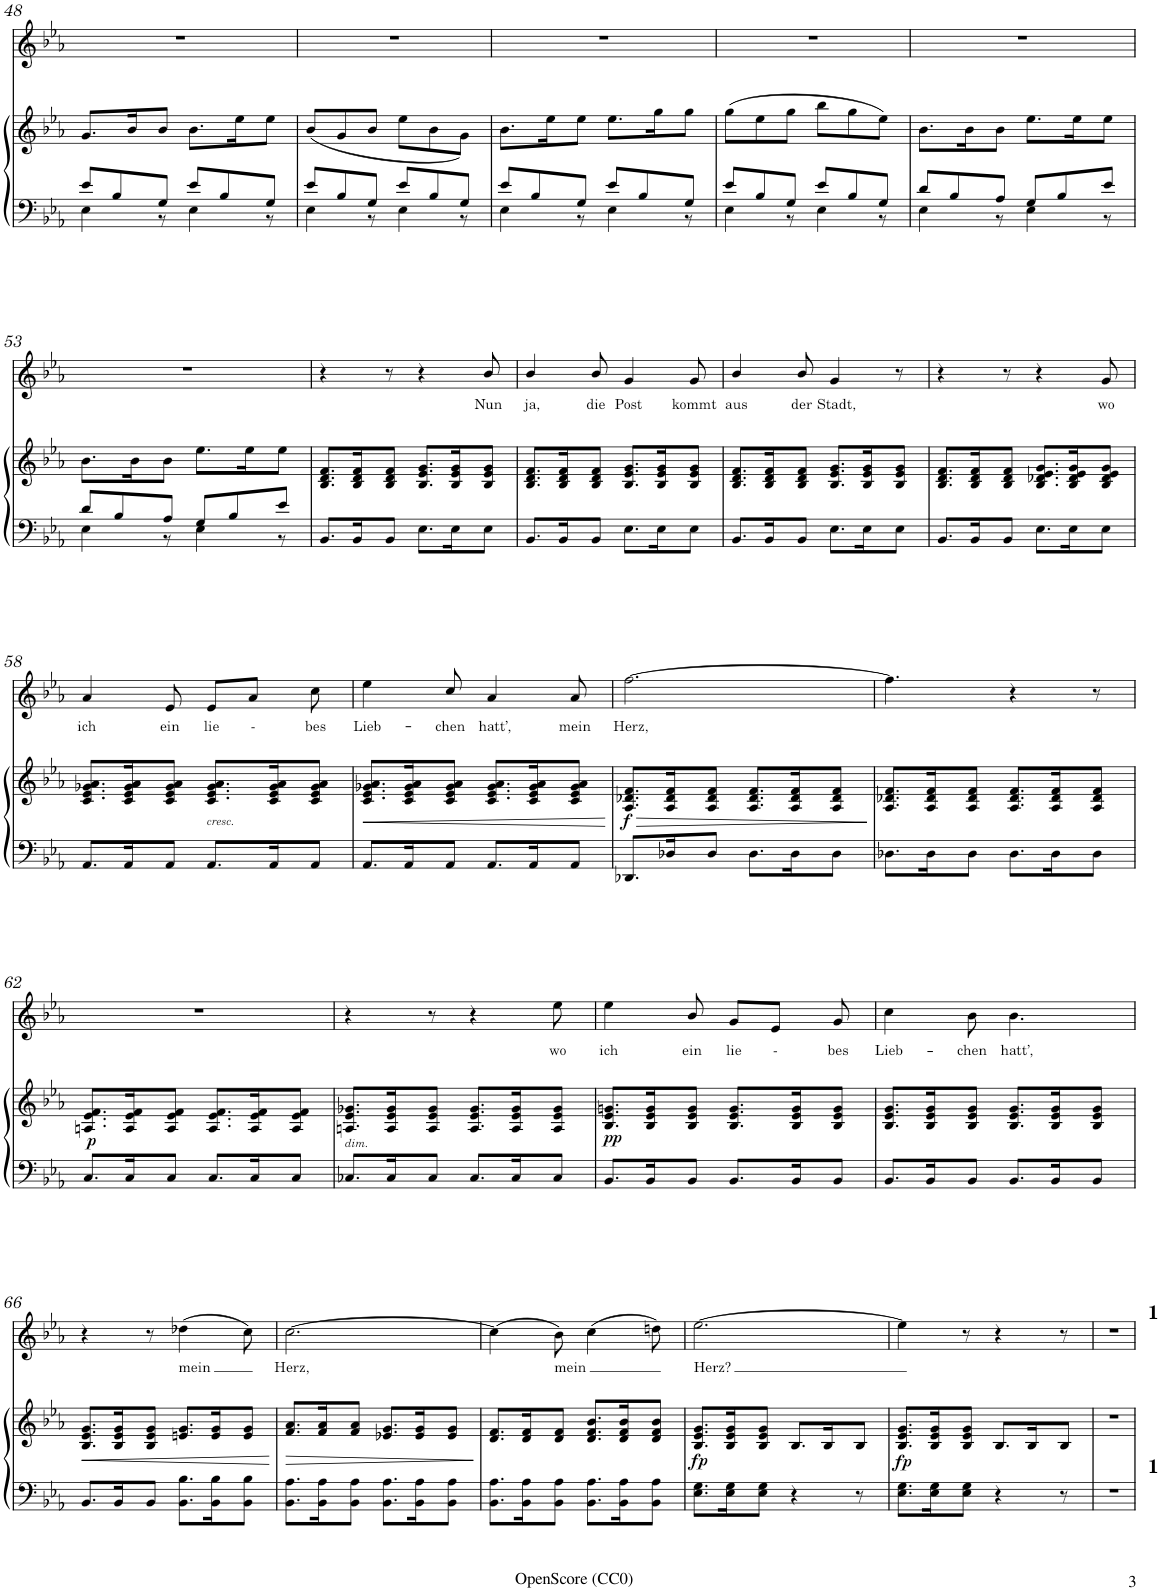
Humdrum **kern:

**kern	**kern	**dynam	**kern	**text
*part2	*part2	*part2	*part1	*part1
*staff3	*staff2	*staff2/3	*staff1	*staff1
*I"Pianoforte	*	*	*I"Singstimme Voice	*
*I'Pno	*	*	*	*
!!LO:PB:g=z
*clefF4	*clefG2	*	*clefG2	*
*k[b-e-a-]	*k[b-e-a-]	*	*k[b-e-a-]	*
*M6/8	*M6/8	*	*M6/8	*
=48	=48	=48	=48	=48
*^	*	*	*	*
8e-/L	4E-\	8.g/L	.	2.r	.
8B-/	.	.	.	.	.
.	.	16b-/K	.	.	.
8G/J	8r	8b-/J	.	.	.
8e-/L	4E-\	8.b-\L	.	.	.
8B-/	.	.	.	.	.
.	.	16ee-\K	.	.	.
8G/J	8r	8ee-\J	.	.	.
=49	=49	=49	=49	=49	=49
8e-/L	4E-\	(<8b-/L	.	2.r	.
8B-/	.	8g/	.	.	.
8G/J	8r	8b-/J	.	.	.
8e-/L	4E-\	8ee-\L	.	.	.
8B-/	.	8b-\	.	.	.
8G/J	8r	8g\J)	.	.	.
=50	=50	=50	=50	=50	=50
8e-/L	4E-\	8.b-\L	.	2.r	.
8B-/	.	.	.	.	.
.	.	16ee-\K	.	.	.
8G/J	8r	8ee-\J	.	.	.
8e-/L	4E-\	8.ee-\L	.	.	.
8B-/	.	.	.	.	.
.	.	16gg\K	.	.	.
8G/J	8r	8gg\J	.	.	.
=51	=51	=51	=51	=51	=51
8e-/L	4E-\	(8gg\L	.	2.r	.
8B-/	.	8ee-\	.	.	.
8G/J	8r	8gg\J	.	.	.
8e-/L	4E-\	8bb-\L	.	.	.
8B-/	.	8gg\	.	.	.
8G/J	8r	8ee-\J)	.	.	.
=52	=52	=52	=52	=52	=52
8d/L	4E-\	8.b-\L	.	2.r	.
8B-/	.	.	.	.	.
.	.	16b-\K	.	.	.
8A-/J	8r	8b-\J	.	.	.
8G/L	4E-\	8.ee-\L	.	.	.
8B-/	.	.	.	.	.
.	.	16ee-\K	.	.	.
8e-/J	8r	8ee-\J	.	.	.
!!LO:LB:g=z
=53	=53	=53	=53	=53	=53
8d/L	4E-\	8.b-\L	.	2.r	.
8B-/	.	.	.	.	.
.	.	16b-\K	.	.	.
8A-/J	8r	8b-\J	.	.	.
8G/L	4E-\	8.ee-\L	.	.	.
8B-/	.	.	.	.	.
.	.	16ee-\K	.	.	.
8e-/J	8r	8ee-\J	.	.	.
*v	*v	*	*	*	*
=54	=54	=54	=54	=54
8.BB-/L	8.B-/ 8.d/ 8.f/L	.	4r	.
16BB-/K	16B-/ 16d/ 16f/K	.	.	.
8BB-/J	8B-/ 8d/ 8f/J	.	8r	.
8.E-\L	8.B-/ 8.e-/ 8.g/L	.	4r	.
16E-\K	16B-/ 16e-/ 16g/K	.	.	.
!	!	!	!	!LO:LY:b
8E-\J	8B-/ 8e-/ 8g/J	.	8b-/	Nun
=55	=55	=55	=55	=55
!	!	!	!	!LO:LY:b
8.BB-/L	8.B-/ 8.d/ 8.f/L	.	4b-/	ja,
16BB-/K	16B-/ 16d/ 16f/K	.	.	.
!	!	!	!	!LO:LY:b
8BB-/J	8B-/ 8d/ 8f/J	.	8b-/	die
!	!	!	!	!LO:LY:b
8.E-\L	8.B-/ 8.e-/ 8.g/L	.	4g/	Post
16E-\K	16B-/ 16e-/ 16g/K	.	.	.
!	!	!	!	!LO:LY:b
8E-\J	8B-/ 8e-/ 8g/J	.	8g/	kommt
=56	=56	=56	=56	=56
!	!	!	!	!LO:LY:b
8.BB-/L	8.B-/ 8.d/ 8.f/L	.	4b-/	aus
16BB-/K	16B-/ 16d/ 16f/K	.	.	.
!	!	!	!	!LO:LY:b
8BB-/J	8B-/ 8d/ 8f/J	.	8b-/	der
!	!	!	!	!LO:LY:b
8.E-\L	8.B-/ 8.e-/ 8.g/L	.	4g/	Stadt,
16E-\K	16B-/ 16e-/ 16g/K	.	.	.
8E-\J	8B-/ 8e-/ 8g/J	.	8r	.
=57	=57	=57	=57	=57
8.BB-/L	8.B-/ 8.d/ 8.f/L	.	4r	.
16BB-/K	16B-/ 16d/ 16f/K	.	.	.
8BB-/J	8B-/ 8d/ 8f/J	.	8r	.
8.E-\L	8.B-/ 8.d-X/ 8.e-/ 8.g/L	.	4r	.
16E-\K	16B-/ 16d-/ 16e-/ 16g/K	.	.	.
!	!	!	!	!LO:LY:b
8E-\J	8B-/ 8d-/ 8e-/ 8g/J	.	8g/	wo
!!LO:LB:g=z
=58	=58	=58	=58	=58
!	!	!	!	!LO:LY:b
8.AA-/L	8.c/ 8.e-/ 8.g-X/ 8.a-/L	.	4a-/	ich
16AA-/K	16c/ 16e-/ 16g-/ 16a-/K	.	.	.
!	!	!	!	!LO:LY:b
8AA-/J	8c/ 8e-/ 8g-/ 8a-/J	.	8e-/	ein
!	!LO:TX:b:i:t=cresc.	!	!	!
!	!	!	!	!LO:LY:b
8.AA-/L	8.c/ 8.e-/ 8.g-/ 8.a-/L	.	8e-/L	lie
!	!	!	!	!LO:LY:b
.	.	.	8a-/J	-
16AA-/K	16c/ 16e-/ 16g-/ 16a-/K	.	.	.
!	!	!	!	!LO:LY:b
8AA-/J	8c/ 8e-/ 8g-/ 8a-/J	.	8cc\	bes
=59	=59	=59	=59	=59
!	!	!LO:HP:b	!	!LO:LY:b
8.AA-/L	8.c/ 8.e-/ 8.g-X/ 8.a-/L	<	4ee-\	Lieb-
16AA-/K	16c/ 16e-/ 16g-/ 16a-/K	.	.	.
!	!	!	!	!LO:LY:b
8AA-/J	8c/ 8e-/ 8g-/ 8a-/J	.	8cc/	-chen
!	!	!	!	!LO:LY:b
8.AA-/L	8.c/ 8.e-/ 8.g-/ 8.a-/L	.	4a-/	hatt’,
16AA-/K	16c/ 16e-/ 16g-/ 16a-/K	.	.	.
!	!	!	!	!LO:LY:b
8AA-/J	8c/ 8e-/ 8g-/ 8a-/J	.	8a-/	mein
.	.	[	.	.
=60	=60	=60	=60	=60
!	!	!LO:HP:b	!	!LO:LY:b
!	!	!LO:DY:n=1:b	!	!
8.DD-X/L	8.A-/ 8.d-X/ 8.f/L	> f	[2.ff\	Herz,
16D-X/K	16A-/ 16d-/ 16f/K	.	.	.
8D-/J	8A-/ 8d-/ 8f/J	.	.	.
8.D-\L	8.A-/ 8.d-/ 8.f/L	.	.	.
16D-\K	16A-/ 16d-/ 16f/K	.	.	.
8D-\J	8A-/ 8d-/ 8f/J	.	.	.
.	.	]	.	.
=61	=61	=61	=61	=61
8.D-X\L	8.A-/ 8.d-X/ 8.f/L	.	4.ff\]	.
16D-\K	16A-/ 16d-/ 16f/K	.	.	.
8D-\J	8A-/ 8d-/ 8f/J	.	.	.
8.D-\L	8.A-/ 8.d-/ 8.f/L	.	4r	.
16D-\K	16A-/ 16d-/ 16f/K	.	.	.
8D-\J	8A-/ 8d-/ 8f/J	.	8r	.
!!LO:LB:g=z
=62	=62	=62	=62	=62
!	!	!LO:DY:b	!	!
8.C/L	8.An/ 8.e-/ 8.f/L	p	2.r	.
16C/K	16A/ 16e-/ 16f/K	.	.	.
8C/J	8A/ 8e-/ 8f/J	.	.	.
8.C/L	8.A/ 8.e-/ 8.f/L	.	.	.
16C/K	16A/ 16e-/ 16f/K	.	.	.
8C/J	8A/ 8e-/ 8f/J	.	.	.
=63	=63	=63	=63	=63
!	!LO:TX:b:i:t=dim.	!	!	!
8.C-X/L	8.An/ 8.e-/ 8.g-X/L	.	4r	.
16C-/K	16A/ 16e-/ 16g-/K	.	.	.
8C-/J	8A/ 8e-/ 8g-/J	.	8r	.
8.C-/L	8.A/ 8.e-/ 8.g-/L	.	4r	.
16C-/K	16A/ 16e-/ 16g-/K	.	.	.
!	!	!	!	!LO:LY:b
8C-/J	8A/ 8e-/ 8g-/J	.	8ee-\	wo
=64	=64	=64	=64	=64
!	!	!LO:DY:a=2	!	!LO:LY:b
8.BB-/L	8.B-/ 8.e-/ 8.gn/L	pp	4ee-\	ich
16BB-/K	16B-/ 16e-/ 16g/K	.	.	.
!	!	!	!	!LO:LY:b
8BB-/J	8B-/ 8e-/ 8g/J	.	8b-/	ein
!	!	!	!	!LO:LY:b
8.BB-/L	8.B-/ 8.e-/ 8.g/L	.	8g/L	lie
!	!	!	!	!LO:LY:b
.	.	.	8e-/J	-
16BB-/K	16B-/ 16e-/ 16g/K	.	.	.
!	!	!	!	!LO:LY:b
8BB-/J	8B-/ 8e-/ 8g/J	.	8g/	bes
=65	=65	=65	=65	=65
!	!	!	!	!LO:LY:b
8.BB-/L	8.B-/ 8.e-/ 8.g/L	.	4cc\	Lieb-
16BB-/K	16B-/ 16e-/ 16g/K	.	.	.
!	!	!	!	!LO:LY:b
8BB-/J	8B-/ 8e-/ 8g/J	.	8b-\	-chen
!	!	!	!	!LO:LY:b
8.BB-/L	8.B-/ 8.e-/ 8.g/L	.	4.b-\	hatt’,
16BB-/K	16B-/ 16e-/ 16g/K	.	.	.
8BB-/J	8B-/ 8e-/ 8g/J	.	.	.
!!LO:LB:g=z
=66	=66	=66	=66	=66
!	!	!LO:HP:b	!	!
8.BB-/L	8.B-/ 8.e-/ 8.g/L	<	4r	.
16BB-/K	16B-/ 16e-/ 16g/K	.	.	.
8BB-/J	8B-/ 8e-/ 8g/J	.	8r	.
!	!	!	!	!LO:LY:b
8.BB-\ 8.B-\L	8.en/ 8.g/L	.	(4dd-X\	mein
16BB-\ 16B-\K	16e/ 16g/K	.	.	.
8BB-\ 8B-\J	8e/ 8g/J	.	8cc\)	.
.	.	[	.	.
=67	=67	=67	=67	=67
!	!	!LO:HP:b	!	!LO:LY:b
8.BB-\ 8.A-\L	8.f/ 8.a-/L	>	[2.cc\	Herz,
16BB-\ 16A-\K	16f/ 16a-/K	.	.	.
8BB-\ 8A-\J	8f/ 8a-/J	.	.	.
8.BB-\ 8.A-\L	8.e-X/ 8.g/L	.	.	.
16BB-\ 16A-\K	16e-/ 16g/K	.	.	.
8BB-\ 8A-\J	8e-/ 8g/J	.	.	.
.	.	]	.	.
=68	=68	=68	=68	=68
8.BB-\ 8.A-\L	8.d/ 8.f/L	.	(>4cc\]	.
16BB-\ 16A-\K	16d/ 16f/K	.	.	.
!	!	!	!	!LO:LY:b
8BB-\ 8A-\J	8d/ 8f/J	.	8b-\)	mein
8.BB-\ 8.A-\L	8.d/ 8.f/ 8.b-/L	.	(>4cc\	.
16BB-\ 16A-\K	16d/ 16f/ 16b-/K	.	.	.
8BB-\ 8A-\J	8d/ 8f/ 8b-/J	.	8ddn\)	.
=69	=69	=69	=69	=69
!	!	!LO:DY:a=2	!	!LO:LY:b
8.E-\ 8.G\L	8.B-/ 8.e-/ 8.g/L	fp	[2.ee-\	Herz?
16E-\ 16G\K	16B-/ 16e-/ 16g/K	.	.	.
8E-\ 8G\J	8B-/ 8e-/ 8g/J	.	.	.
4r	8.B-/L	.	.	.
.	16B-/K	.	.	.
8r	8B-/J	.	.	.
=70	=70	=70	=70	=70
!	!	!LO:DY:a=2	!	!
8.E-\ 8.G\L	8.B-/ 8.e-/ 8.g/L	fp	4ee-\]	.
16E-\ 16G\K	16B-/ 16e-/ 16g/K	.	.	.
8E-\ 8G\J	8B-/ 8e-/ 8g/J	.	8r	.
4r	8.B-/L	.	4r	.
.	16B-/K	.	.	.
8r	8B-/J	.	8r	.
=71	=71	=71	=71	=71
!	!	!	!LO:TX:a:B:t=1	!
!	!LO:TX:b:B:t=1	!	!	!
2.r	2.r	.	2.r	.
=	=	=	=	=
*-	*-	*-	*-	*-
